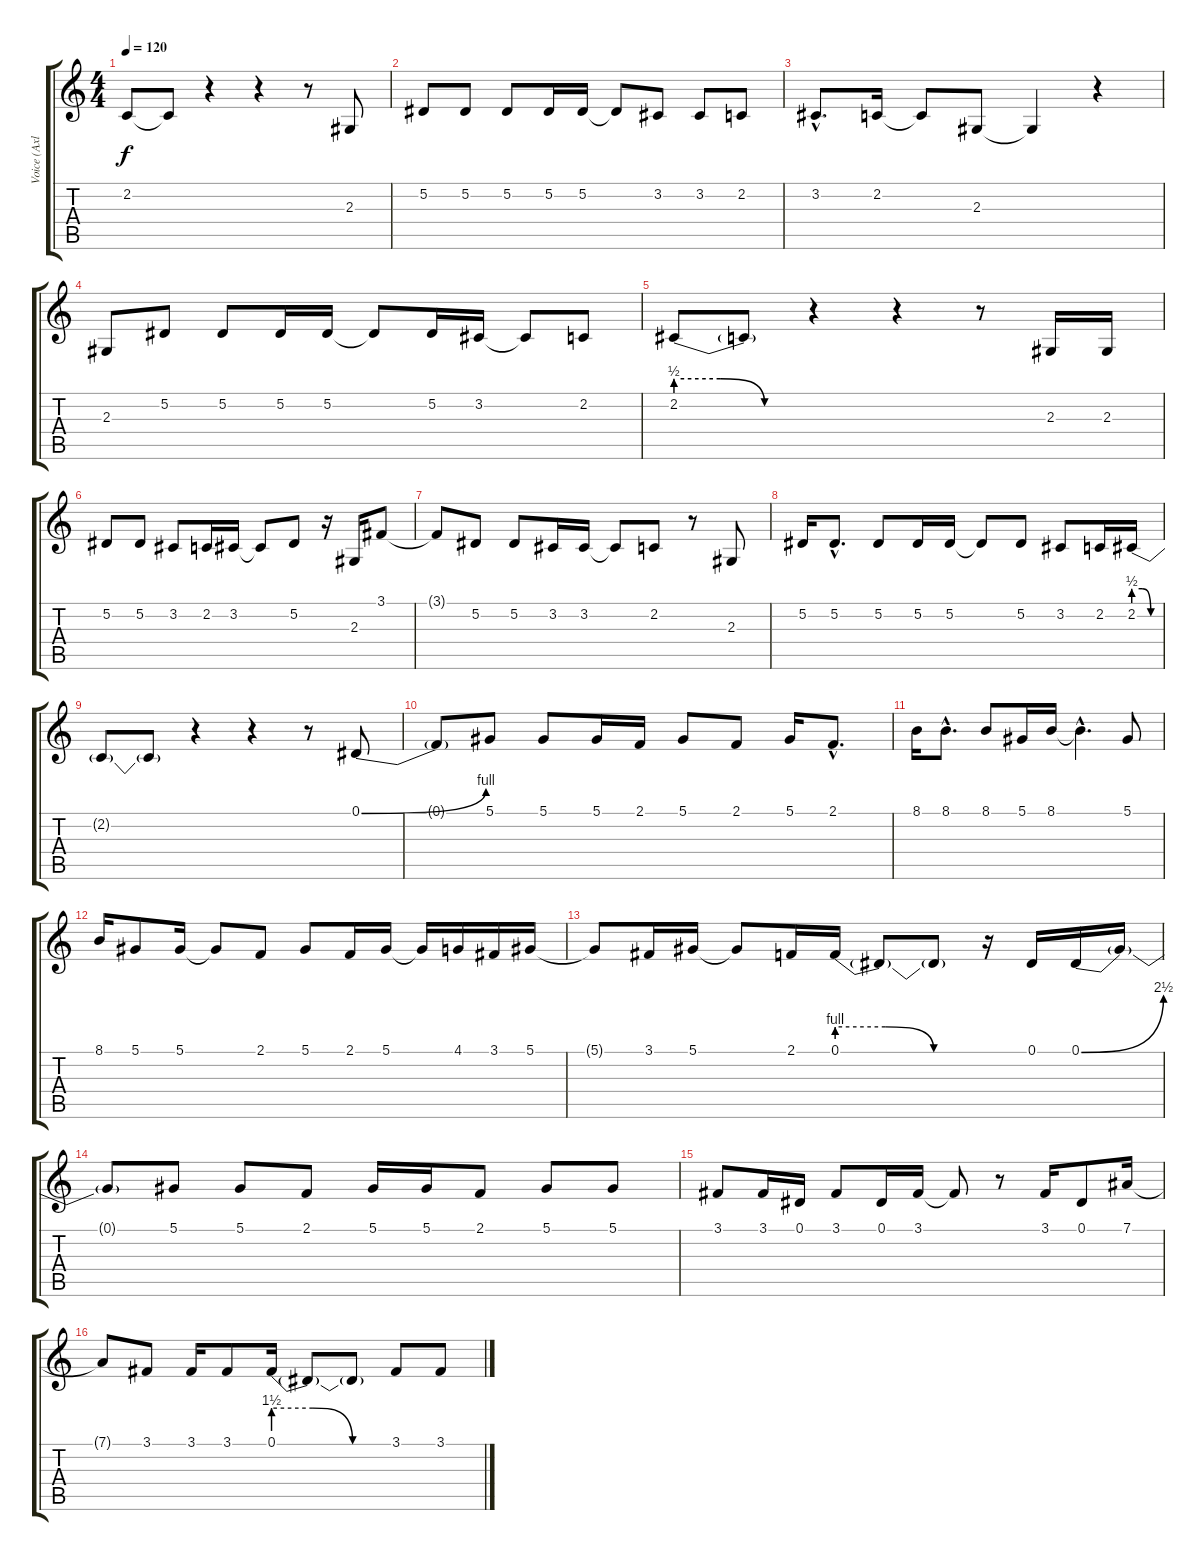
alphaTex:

\track ("Voice (Axl)" "Voice (Axl") {instrument lead2sawtooth}
\staff {score tabs}
\tuning (Eb4 Bb3 Gb3 Db3 Ab2 Eb2) {hide}
\ts (4 4)
\tempo 120
\clef g2
\ks c
2.2{t}.8{dy f} 2.2{t}.8 r.4 r.4 r.8 2.3.8 |
5.2.8 5.2.8 5.2.8 5.2.16 5.2.16 5.2{t}.8 3.2.8 3.2.8 2.2.8 |
3.2{hac}.8{d} 2.2.16 2.2{t}.8 2.3.8 2.3{t}.4 r.4 |
2.3.8 5.2.8 5.2.8 5.2.16 5.2.16 5.2{t}.8 5.2.16 3.2.16 3.2{t}.8 2.2.8 |
2.2{be (custom 0 2 20 2 40 0 60 0)}.8 2.2{t}.8 r.4 r.4 r.8 2.3.16 2.3.16 |
5.2.8 5.2.8 3.2.8 2.2.16 3.2.16 3.2{t}.8 5.2.8 r.16 2.3.16 3.1.8 |
3.1{t}.8 5.2.8 5.2.8 3.2.16 3.2.16 3.2{t}.8 2.2.8 r.8 2.3.8 |
5.2.16 5.2{hac}.8{d} 5.2.8 5.2.16 5.2.16 5.2{t}.8 5.2.8 3.2.8 2.2.16 2.2{be (custom 0 2 20 2 40 0 60 0)}.16 |
2.2{t}.8 2.2{t}.8 r.4 r.4 r.8 0.1{be (bend 0 0 60 4)}.8 |
0.1{t}.8 5.1.8 5.1.8 5.1.16 2.1.16 5.1.8 2.1.8 5.1.16 2.1{hac}.8{d} |
8.1.16 8.1{hac}.8{d} 8.1.8 5.1.16 8.1.16 8.1{hac t}.4{d} 5.1.8 |
8.1.16 5.1.8 5.1.16 5.1{t}.8 2.1.8 5.1.8 2.1.16 5.1.16 5.1{t}.16 4.1.16 3.1.16 5.1.16 |
5.1{t}.8 3.1.16 5.1.16 5.1{t}.8 2.1.16 0.1{be (custom 0 4 20 4 40 0 60 0)}.16 0.1{t}.8 0.1{t}.8 r.16 0.1.16 0.1{be (bend 0 0 60 10)}.16 0.1{t}.16 |
0.1{t}.8 5.1.8 5.1.8 2.1.8 5.1.16 5.1.16 2.1.8 5.1.8 5.1.8 |
3.1.8 3.1.16 0.1.16 3.1.8 0.1.16 3.1.16 3.1{t}.8 r.8 3.1.16 0.1.8 7.1.16 |
7.1{t}.8 3.1.8 3.1.16 3.1.8 0.1{be (custom 0 6 20 6 40 0 60 0)}.16 0.1{t}.8 0.1{t}.8 3.1.8 3.1.8
